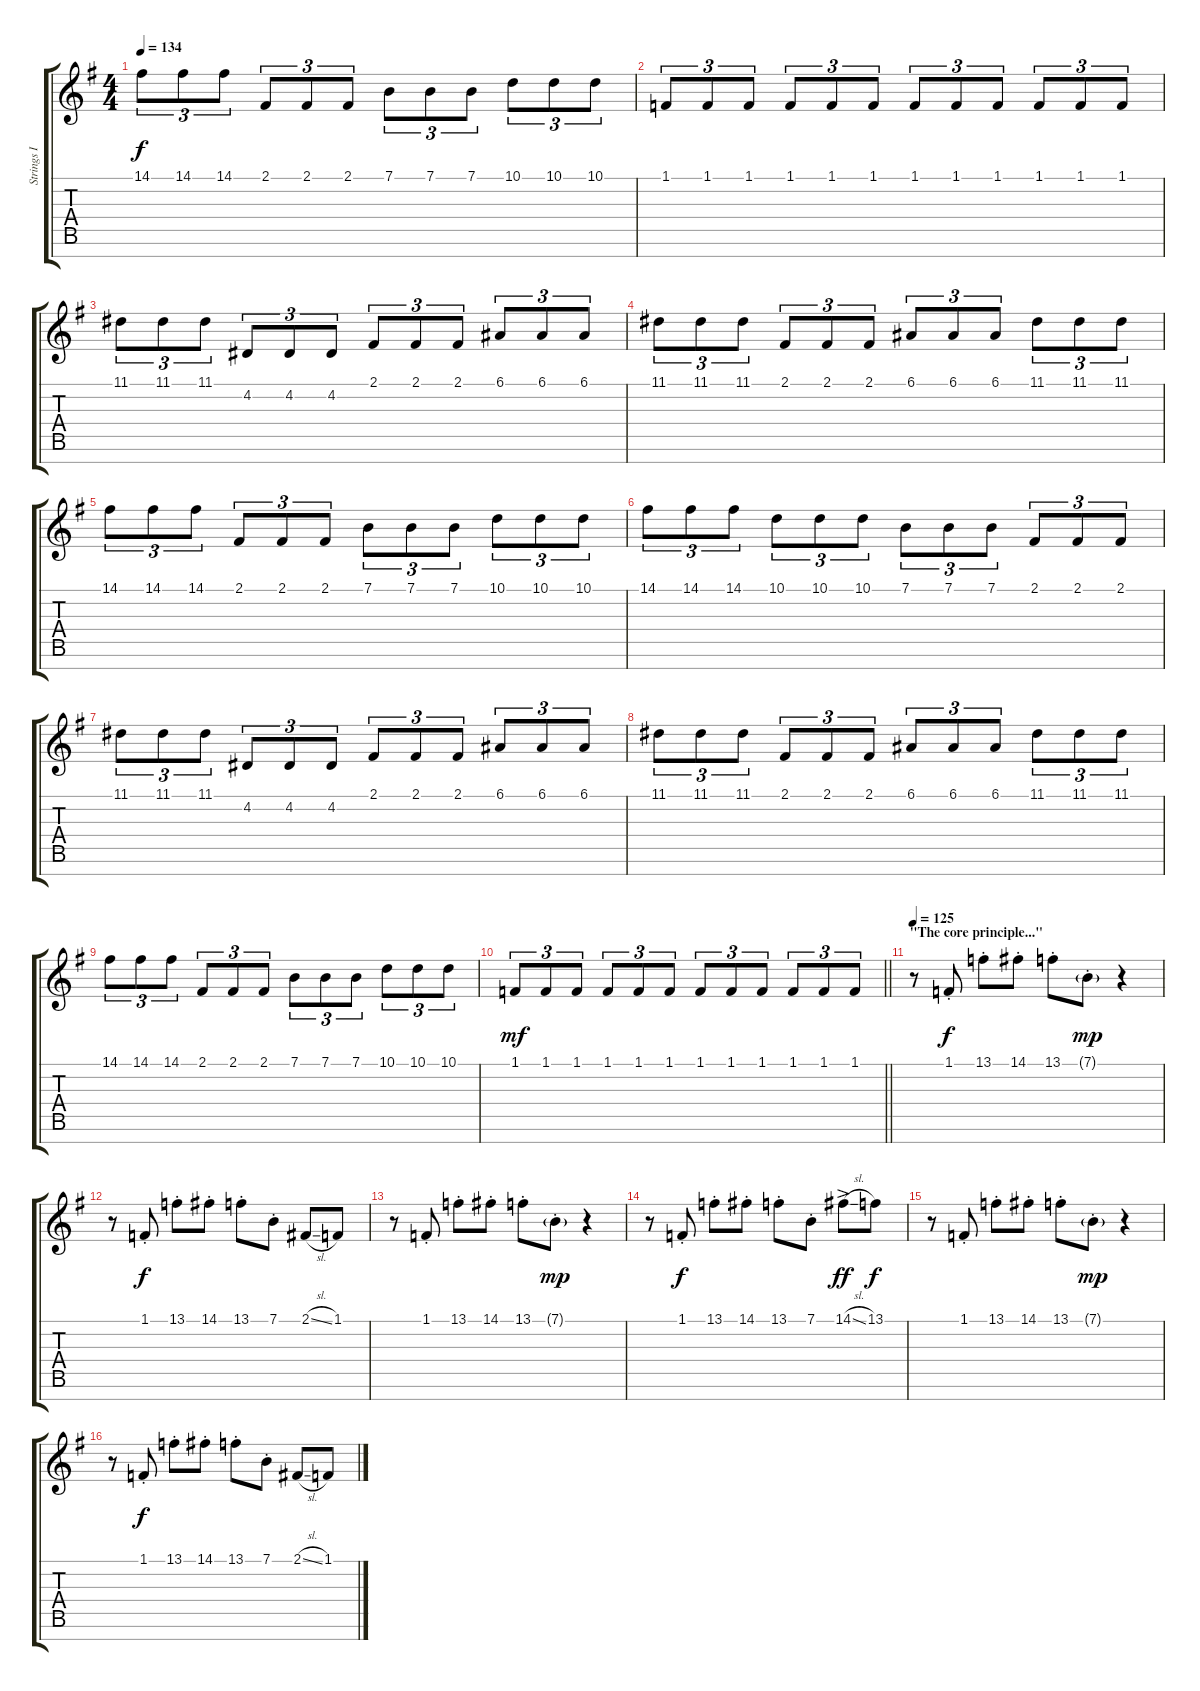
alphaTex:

\track ("Strings I" "Strings I") {instrument stringensemble1}
\staff {score tabs}
\tuning (E4 B3 G3 D3 A2 E2 B1) {hide}
\ts (4 4)
\tempo 134
\clef g2
\ks g
14.1.8{tu (3 2) dy f} 14.1.8{tu (3 2)} 14.1.8{tu (3 2)} 2.1.8{tu (3 2)} 2.1.8{tu (3 2)} 2.1.8{tu (3 2)} 7.1.8{tu (3 2)} 7.1.8{tu (3 2)} 7.1.8{tu (3 2)} 10.1.8{tu (3 2)} 10.1.8{tu (3 2)} 10.1.8{tu (3 2)} |
1.1.8{tu (3 2)} 1.1.8{tu (3 2)} 1.1.8{tu (3 2)} 1.1.8{tu (3 2)} 1.1.8{tu (3 2)} 1.1.8{tu (3 2)} 1.1.8{tu (3 2)} 1.1.8{tu (3 2)} 1.1.8{tu (3 2)} 1.1.8{tu (3 2)} 1.1.8{tu (3 2)} 1.1.8{tu (3 2)} |
11.1.8{tu (3 2)} 11.1.8{tu (3 2)} 11.1.8{tu (3 2)} 4.2.8{tu (3 2)} 4.2.8{tu (3 2)} 4.2.8{tu (3 2)} 2.1.8{tu (3 2)} 2.1.8{tu (3 2)} 2.1.8{tu (3 2)} 6.1.8{tu (3 2)} 6.1.8{tu (3 2)} 6.1.8{tu (3 2)} |
11.1.8{tu (3 2)} 11.1.8{tu (3 2)} 11.1.8{tu (3 2)} 2.1.8{tu (3 2)} 2.1.8{tu (3 2)} 2.1.8{tu (3 2)} 6.1.8{tu (3 2)} 6.1.8{tu (3 2)} 6.1.8{tu (3 2)} 11.1.8{tu (3 2)} 11.1.8{tu (3 2)} 11.1.8{tu (3 2)} |
14.1.8{tu (3 2)} 14.1.8{tu (3 2)} 14.1.8{tu (3 2)} 2.1.8{tu (3 2)} 2.1.8{tu (3 2)} 2.1.8{tu (3 2)} 7.1.8{tu (3 2)} 7.1.8{tu (3 2)} 7.1.8{tu (3 2)} 10.1.8{tu (3 2)} 10.1.8{tu (3 2)} 10.1.8{tu (3 2)} |
14.1.8{tu (3 2)} 14.1.8{tu (3 2)} 14.1.8{tu (3 2)} 10.1.8{tu (3 2)} 10.1.8{tu (3 2)} 10.1.8{tu (3 2)} 7.1.8{tu (3 2)} 7.1.8{tu (3 2)} 7.1.8{tu (3 2)} 2.1.8{tu (3 2)} 2.1.8{tu (3 2)} 2.1.8{tu (3 2)} |
11.1.8{tu (3 2)} 11.1.8{tu (3 2)} 11.1.8{tu (3 2)} 4.2.8{tu (3 2)} 4.2.8{tu (3 2)} 4.2.8{tu (3 2)} 2.1.8{tu (3 2)} 2.1.8{tu (3 2)} 2.1.8{tu (3 2)} 6.1.8{tu (3 2)} 6.1.8{tu (3 2)} 6.1.8{tu (3 2)} |
11.1.8{tu (3 2)} 11.1.8{tu (3 2)} 11.1.8{tu (3 2)} 2.1.8{tu (3 2)} 2.1.8{tu (3 2)} 2.1.8{tu (3 2)} 6.1.8{tu (3 2)} 6.1.8{tu (3 2)} 6.1.8{tu (3 2)} 11.1.8{tu (3 2)} 11.1.8{tu (3 2)} 11.1.8{tu (3 2)} |
14.1.8{tu (3 2)} 14.1.8{tu (3 2)} 14.1.8{tu (3 2)} 2.1.8{tu (3 2)} 2.1.8{tu (3 2)} 2.1.8{tu (3 2)} 7.1.8{tu (3 2)} 7.1.8{tu (3 2)} 7.1.8{tu (3 2)} 10.1.8{tu (3 2)} 10.1.8{tu (3 2)} 10.1.8{tu (3 2)} |
\barLineRight lightlight
1.1.8{tu (3 2) dy mf} 1.1.8{tu (3 2)} 1.1.8{tu (3 2)} 1.1.8{tu (3 2)} 1.1.8{tu (3 2)} 1.1.8{tu (3 2)} 1.1.8{tu (3 2)} 1.1.8{tu (3 2)} 1.1.8{tu (3 2)} 1.1.8{tu (3 2)} 1.1.8{tu (3 2)} 1.1.8{tu (3 2)} |
\section ("" "\"The core principle...\"")
\tempo 125
r.8{volume 13} 1.1{st}.8{dy f} 13.1{st}.8 14.1{st}.8 13.1{st}.8 7.1{g st}.8{dy mp} r.4 |
r.8 1.1{st}.8{dy f} 13.1{st}.8 14.1{st}.8 13.1{st}.8 7.1{st}.8 2.1{sl}.8 1.1.8 |
r.8 1.1{st}.8 13.1{st}.8 14.1{st}.8 13.1{st}.8 7.1{g st}.8{dy mp} r.4 |
r.8 1.1{st}.8{dy f} 13.1{st}.8 14.1{st}.8 13.1{st}.8 7.1{st}.8 14.1{sl ac}.8{dy ff} 13.1.8{dy f} |
r.8 1.1{st}.8 13.1{st}.8 14.1{st}.8 13.1{st}.8 7.1{g st}.8{dy mp} r.4 |
r.8 1.1{st}.8{dy f} 13.1{st}.8 14.1{st}.8 13.1{st}.8 7.1{st}.8 2.1{sl}.8 1.1.8
